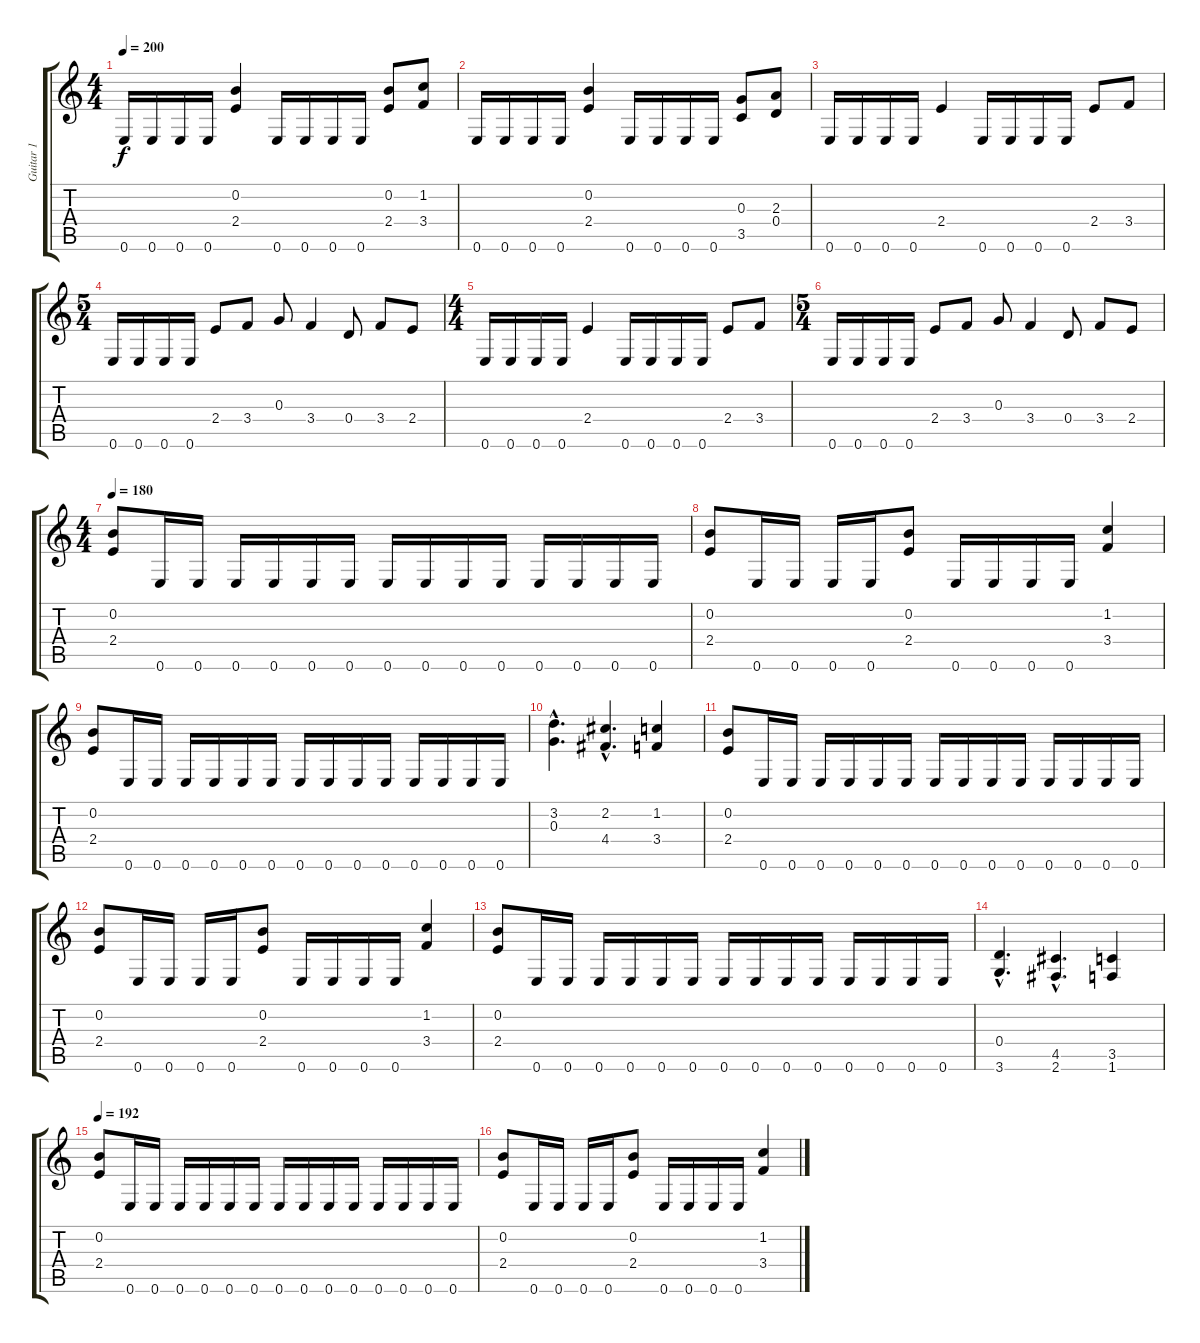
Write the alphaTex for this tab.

\track ("Guitar 1 " "Guitar 1 ") {instrument distortionguitar}
\staff {score tabs}
\tuning (E4 B3 G3 D3 A2 E2) {hide}
\ts (4 4)
\tempo 200
\clef g2
\ks c
0.6.16{dy f} 0.6.16 0.6.16 0.6.16 (0.2 2.4).4 0.6.16 0.6.16 0.6.16 0.6.16 (0.2 2.4).8 (1.2 3.4).8 |
0.6.16 0.6.16 0.6.16 0.6.16 (0.2 2.4).4 0.6.16 0.6.16 0.6.16 0.6.16 (0.3 3.5).8 (2.3 0.4).8 |
0.6.16 0.6.16 0.6.16 0.6.16 2.4.4 0.6.16 0.6.16 0.6.16 0.6.16 2.4.8 3.4.8 |
\ts (5 4)
0.6.16 0.6.16 0.6.16 0.6.16 2.4.8 3.4.8 0.3.8 3.4.4 0.4.8 3.4.8 2.4.8 |
\ts (4 4)
0.6.16 0.6.16 0.6.16 0.6.16 2.4.4 0.6.16 0.6.16 0.6.16 0.6.16 2.4.8 3.4.8 |
\ts (5 4)
0.6.16 0.6.16 0.6.16 0.6.16 2.4.8 3.4.8 0.3.8 3.4.4 0.4.8 3.4.8 2.4.8 |
\ts (4 4)
\tempo 180
(0.2 2.4).8 0.6.16 0.6.16 0.6.16 0.6.16 0.6.16 0.6.16 0.6.16 0.6.16 0.6.16 0.6.16 0.6.16 0.6.16 0.6.16 0.6.16 |
(0.2 2.4).8 0.6.16 0.6.16 0.6.16 0.6.16 (0.2 2.4).8 0.6.16 0.6.16 0.6.16 0.6.16 (1.2 3.4).4 |
(0.2 2.4).8 0.6.16 0.6.16 0.6.16 0.6.16 0.6.16 0.6.16 0.6.16 0.6.16 0.6.16 0.6.16 0.6.16 0.6.16 0.6.16 0.6.16 |
(3.2{hac} 0.3{hac}).4{d} (2.2{hac} 4.4{hac}).4{d} (1.2 3.4).4 |
(0.2 2.4).8 0.6.16 0.6.16 0.6.16 0.6.16 0.6.16 0.6.16 0.6.16 0.6.16 0.6.16 0.6.16 0.6.16 0.6.16 0.6.16 0.6.16 |
(0.2 2.4).8 0.6.16 0.6.16 0.6.16 0.6.16 (0.2 2.4).8 0.6.16 0.6.16 0.6.16 0.6.16 (1.2 3.4).4 |
(0.2 2.4).8 0.6.16 0.6.16 0.6.16 0.6.16 0.6.16 0.6.16 0.6.16 0.6.16 0.6.16 0.6.16 0.6.16 0.6.16 0.6.16 0.6.16 |
(0.4{hac} 3.6{hac}).4{d} (4.5{hac} 2.6{hac}).4{d} (3.5 1.6).4 |
\tempo 192
(0.2 2.4).8 0.6.16 0.6.16 0.6.16 0.6.16 0.6.16 0.6.16 0.6.16 0.6.16 0.6.16 0.6.16 0.6.16 0.6.16 0.6.16 0.6.16 |
(0.2 2.4).8 0.6.16 0.6.16 0.6.16 0.6.16 (0.2 2.4).8 0.6.16 0.6.16 0.6.16 0.6.16 (1.2 3.4).4
